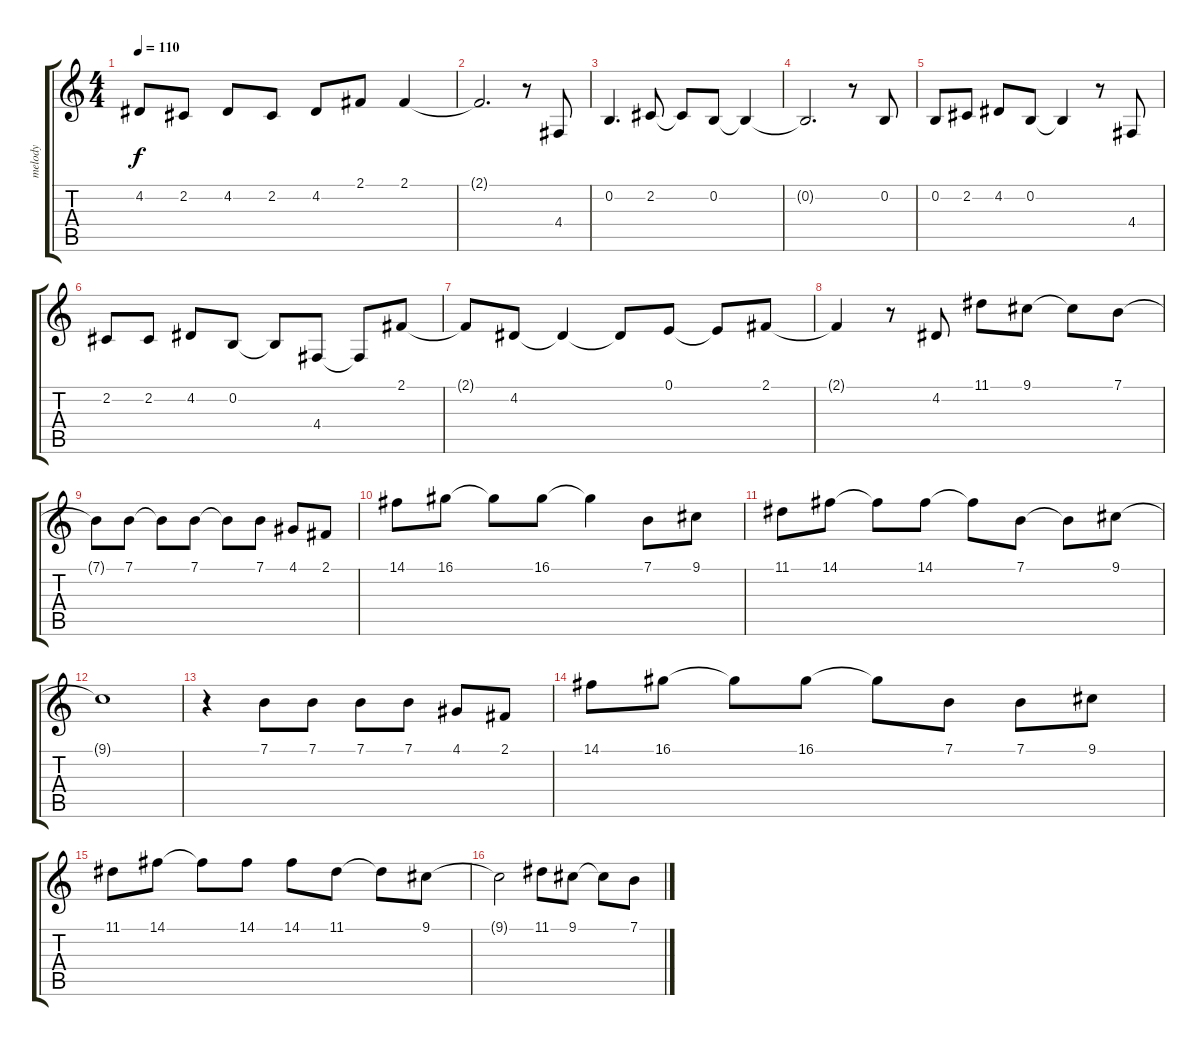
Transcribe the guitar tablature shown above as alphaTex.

\track ("melody" "melody") {instrument flute}
\staff {score tabs}
\tuning (E4 B3 G3 D3 A2 E2) {hide}
\ts (4 4)
\tempo 110
\clef g2
\ks c
4.2.8{dy f} 2.2.8 4.2.8 2.2.8 4.2.8 2.1.8 2.1.4 |
2.1{t}.2{d} r.8 4.4.8 |
0.2.4{d} 2.2.8 2.2{t}.8 0.2.8 0.2{t}.4 |
0.2{t}.2{d} r.8 0.2.8 |
0.2.8 2.2.8 4.2.8 0.2.8 0.2{t}.4 r.8 4.4.8 |
2.2.8 2.2.8 4.2.8 0.2.8 0.2{t}.8 4.4.8 4.4{t}.8 2.1.8 |
2.1{t}.8 4.2.8 4.2{t}.4 4.2{t}.8 0.1.8 0.1{t}.8 2.1.8 |
2.1{t}.4 r.8 4.2.8 11.1.8 9.1.8 9.1{t}.8 7.1.8 |
7.1{t}.8 7.1.8 7.1{t}.8 7.1.8 7.1{t}.8 7.1.8 4.1.8 2.1.8 |
14.1.8 16.1.8 16.1{t}.8 16.1.8 16.1{t}.4 7.1.8 9.1.8 |
11.1.8 14.1.8 14.1{t}.8 14.1.8 14.1{t}.8 7.1.8 7.1{t}.8 9.1.8 |
9.1{t}.1 |
r.4 7.1.8 7.1.8 7.1.8 7.1.8 4.1.8 2.1.8 |
14.1.8 16.1.8 16.1{t}.8 16.1.8 16.1{t}.8 7.1.8 7.1.8 9.1.8 |
11.1.8 14.1.8 14.1{t}.8 14.1.8 14.1.8 11.1.8 11.1{t}.8 9.1.8 |
9.1{t}.2 11.1.8 9.1.8 9.1{t}.8 7.1.8
